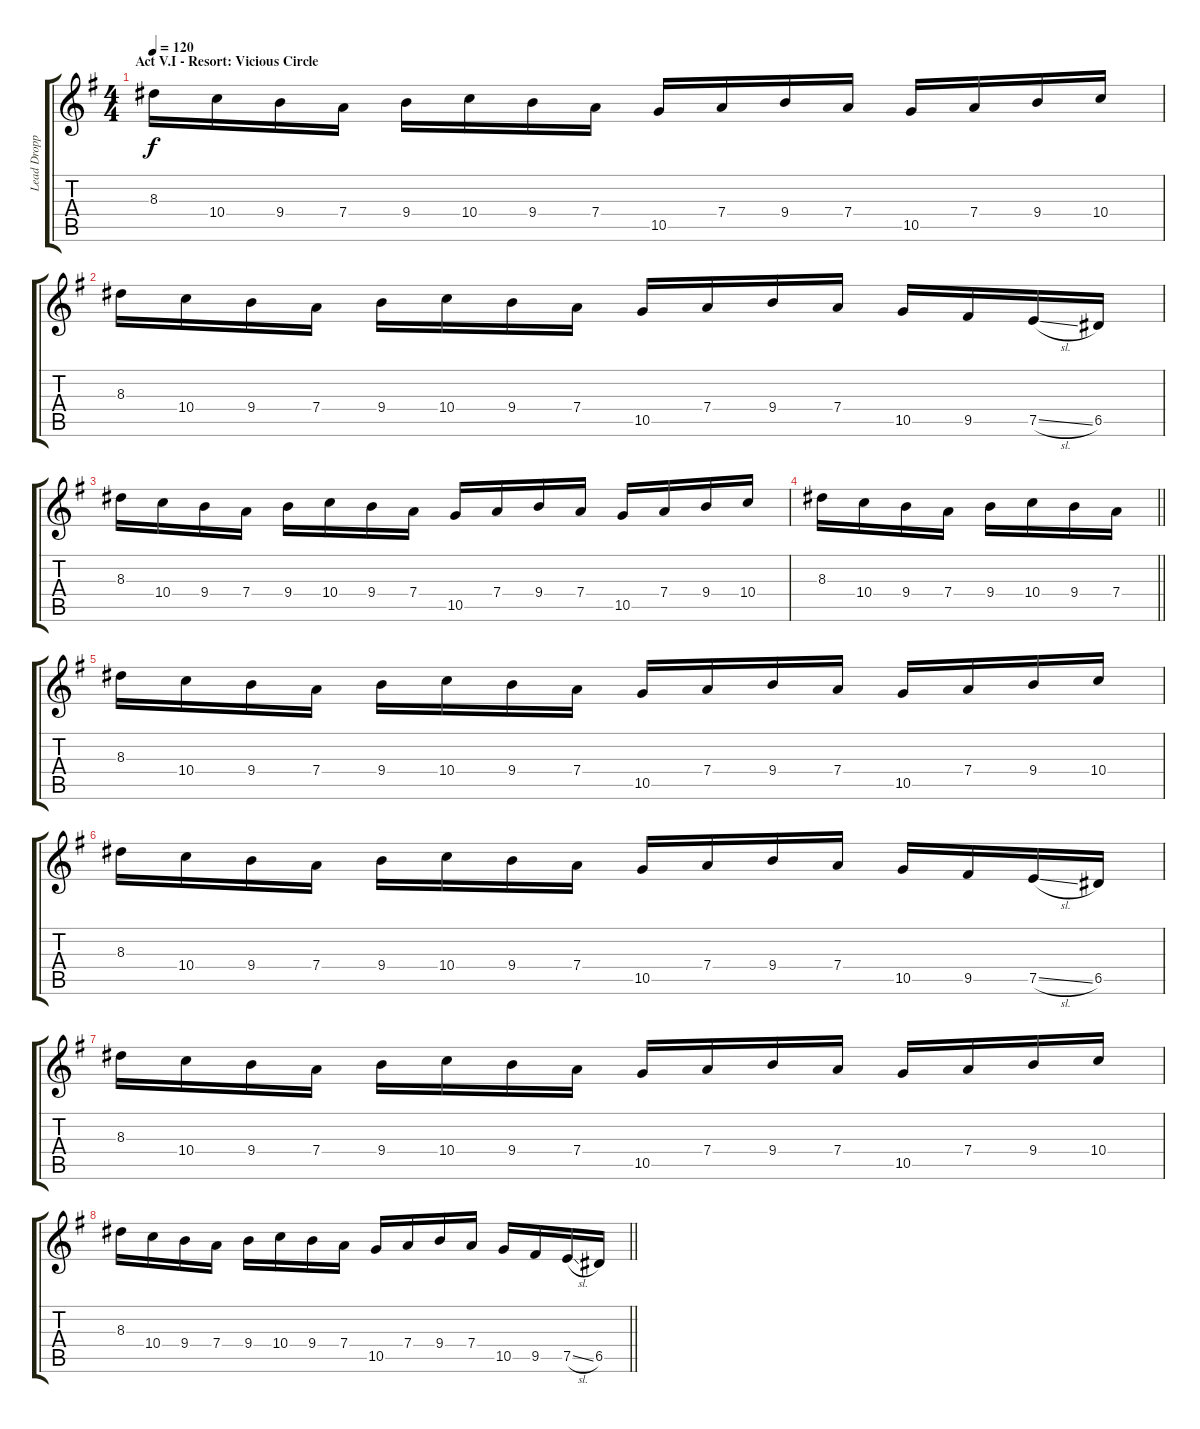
\track ("Lead Dropped D " "Lead Dropp") {instrument distortionguitar}
\staff {score tabs}
\tuning (E4 B3 G3 D3 A2 D2) {hide}
\ts (4 4)
\section ("" "Act V.I - Resort: Vicious Circle")
\tempo 120
\clef g2
\ks eminor
8.3.16{dy f} 10.4.16 9.4.16 7.4.16 9.4.16 10.4.16 9.4.16 7.4.16 10.5.16 7.4.16 9.4.16 7.4.16 10.5.16 7.4.16 9.4.16 10.4.16 |
8.3.16 10.4.16 9.4.16 7.4.16 9.4.16 10.4.16 9.4.16 7.4.16 10.5.16 7.4.16 9.4.16 7.4.16 10.5.16 9.5.16 7.5{sl}.16 6.5.16 |
8.3.16 10.4.16 9.4.16 7.4.16 9.4.16 10.4.16 9.4.16 7.4.16 10.5.16 7.4.16 9.4.16 7.4.16 10.5.16 7.4.16 9.4.16 10.4.16 |
\barLineRight lightlight
8.3.16 10.4.16 9.4.16 7.4.16 9.4.16 10.4.16 9.4.16 7.4.16 |
8.3.16 10.4.16 9.4.16 7.4.16 9.4.16 10.4.16 9.4.16 7.4.16 10.5.16 7.4.16 9.4.16 7.4.16 10.5.16 7.4.16 9.4.16 10.4.16 |
8.3.16 10.4.16 9.4.16 7.4.16 9.4.16 10.4.16 9.4.16 7.4.16 10.5.16 7.4.16 9.4.16 7.4.16 10.5.16 9.5.16 7.5{sl}.16 6.5.16 |
8.3.16 10.4.16 9.4.16 7.4.16 9.4.16 10.4.16 9.4.16 7.4.16 10.5.16 7.4.16 9.4.16 7.4.16 10.5.16 7.4.16 9.4.16 10.4.16 |
\barLineRight lightlight
8.3.16 10.4.16 9.4.16 7.4.16 9.4.16 10.4.16 9.4.16 7.4.16 10.5.16 7.4.16 9.4.16 7.4.16 10.5.16 9.5.16 7.5{sl}.16 6.5.16
